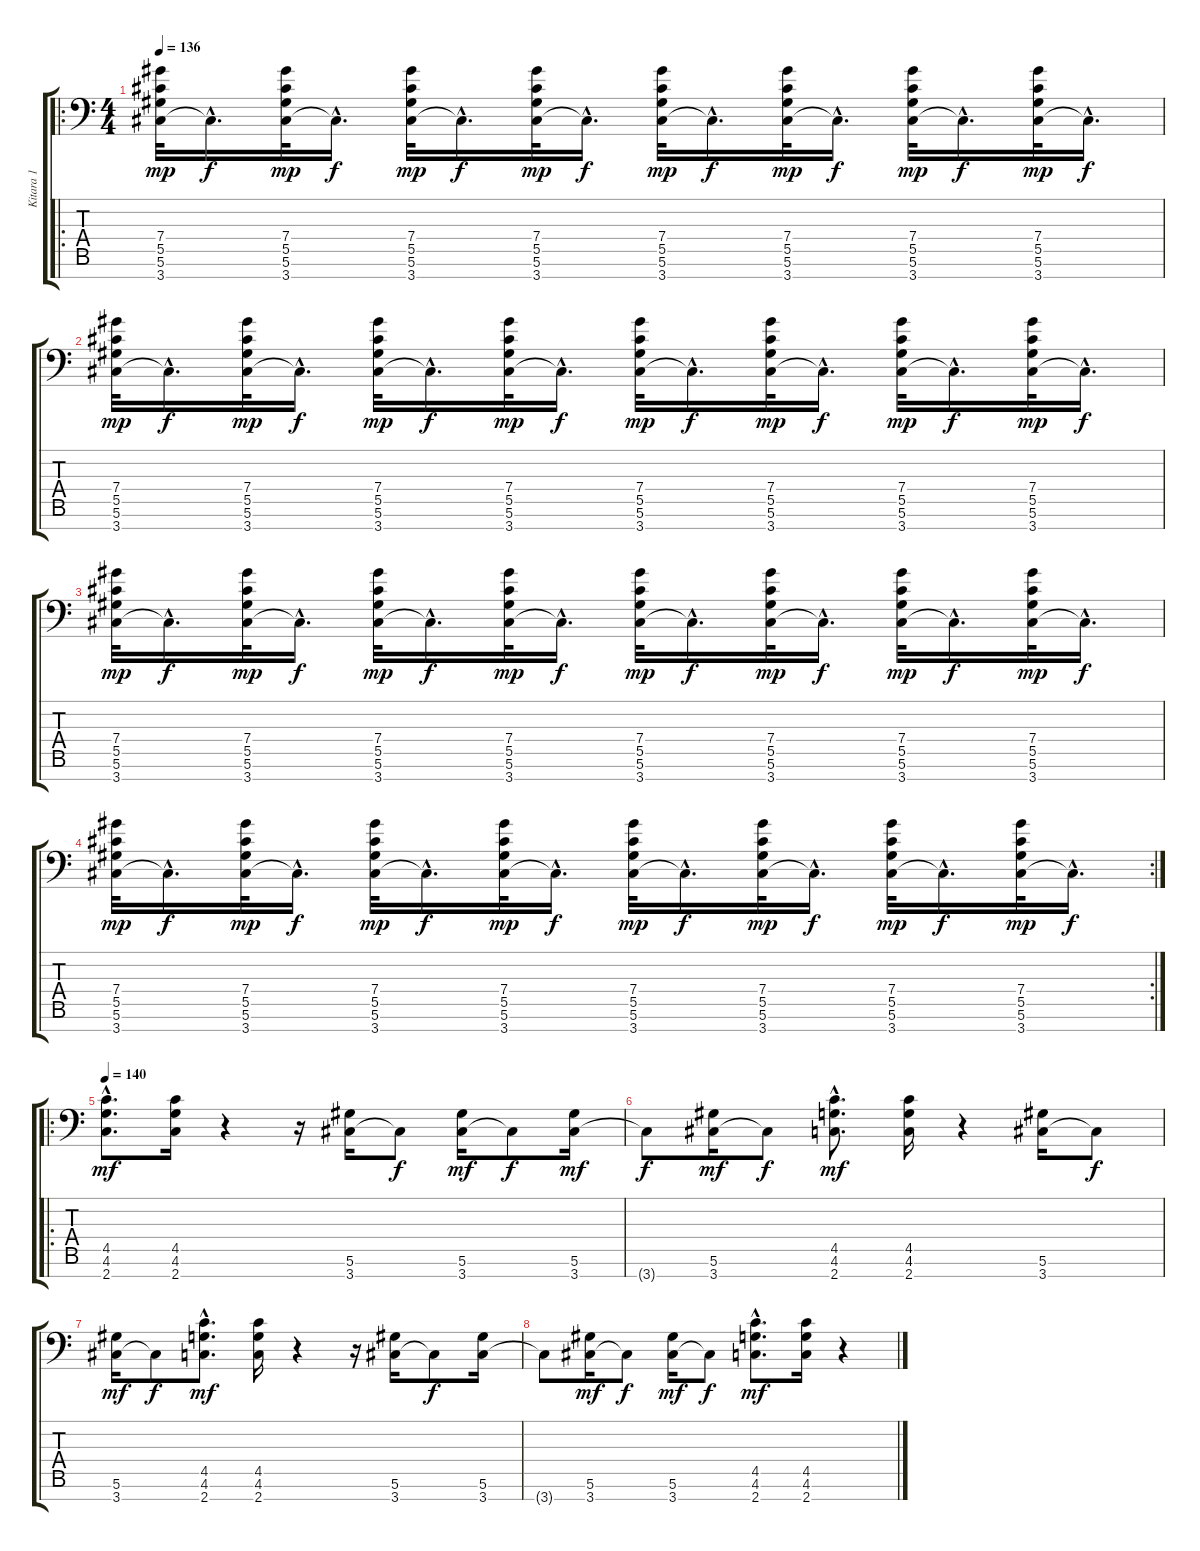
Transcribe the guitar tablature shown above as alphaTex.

\track ("Kitara 1" "Kitara 1") {instrument distortionguitar}
\staff {score tabs}
\tuning (Eb4 Bb3 Gb3 Db3 Ab2 Eb2 Bb1) {hide}
\ro
\ts (4 4)
\tempo 136
\clef f4
\ks c
(7.4 5.5 5.6 3.7).32{dy mp} 3.7{hac t}.16{d dy f} (7.4 5.5 5.6 3.7).32{dy mp} 3.7{hac t}.16{d dy f} (7.4 5.5 5.6 3.7).32{dy mp} 3.7{hac t}.16{d dy f} (7.4 5.5 5.6 3.7).32{dy mp} 3.7{hac t}.16{d dy f} (7.4 5.5 5.6 3.7).32{dy mp} 3.7{hac t}.16{d dy f} (7.4 5.5 5.6 3.7).32{dy mp} 3.7{hac t}.16{d dy f} (7.4 5.5 5.6 3.7).32{dy mp} 3.7{hac t}.16{d dy f} (7.4 5.5 5.6 3.7).32{dy mp} 3.7{hac t}.16{d dy f} |
(7.4 5.5 5.6 3.7).32{dy mp} 3.7{hac t}.16{d dy f} (7.4 5.5 5.6 3.7).32{dy mp} 3.7{hac t}.16{d dy f} (7.4 5.5 5.6 3.7).32{dy mp} 3.7{hac t}.16{d dy f} (7.4 5.5 5.6 3.7).32{dy mp} 3.7{hac t}.16{d dy f} (7.4 5.5 5.6 3.7).32{dy mp} 3.7{hac t}.16{d dy f} (7.4 5.5 5.6 3.7).32{dy mp} 3.7{hac t}.16{d dy f} (7.4 5.5 5.6 3.7).32{dy mp} 3.7{hac t}.16{d dy f} (7.4 5.5 5.6 3.7).32{dy mp} 3.7{hac t}.16{d dy f} |
(7.4 5.5 5.6 3.7).32{dy mp} 3.7{hac t}.16{d dy f} (7.4 5.5 5.6 3.7).32{dy mp} 3.7{hac t}.16{d dy f} (7.4 5.5 5.6 3.7).32{dy mp} 3.7{hac t}.16{d dy f} (7.4 5.5 5.6 3.7).32{dy mp} 3.7{hac t}.16{d dy f} (7.4 5.5 5.6 3.7).32{dy mp} 3.7{hac t}.16{d dy f} (7.4 5.5 5.6 3.7).32{dy mp} 3.7{hac t}.16{d dy f} (7.4 5.5 5.6 3.7).32{dy mp} 3.7{hac t}.16{d dy f} (7.4 5.5 5.6 3.7).32{dy mp} 3.7{hac t}.16{d dy f} |
\rc 2
(7.4 5.5 5.6 3.7).32{dy mp} 3.7{hac t}.16{d dy f} (7.4 5.5 5.6 3.7).32{dy mp} 3.7{hac t}.16{d dy f} (7.4 5.5 5.6 3.7).32{dy mp} 3.7{hac t}.16{d dy f} (7.4 5.5 5.6 3.7).32{dy mp} 3.7{hac t}.16{d dy f} (7.4 5.5 5.6 3.7).32{dy mp} 3.7{hac t}.16{d dy f} (7.4 5.5 5.6 3.7).32{dy mp} 3.7{hac t}.16{d dy f} (7.4 5.5 5.6 3.7).32{dy mp} 3.7{hac t}.16{d dy f} (7.4 5.5 5.6 3.7).32{dy mp} 3.7{hac t}.16{d dy f} |
\ro
\tempo 140
(4.5{hac} 4.6{hac} 2.7{hac}).8{d dy mf} (4.5 4.6 2.7).16 r.4 r.16 (5.6 3.7).16 3.7{t}.8{dy f} (5.6 3.7).16{dy mf} 3.7{t}.8{dy f} (5.6 3.7).16{dy mf} |
3.7{t}.8{dy f} (5.6 3.7).16{dy mf} 3.7{t}.8{dy f} (4.5{hac} 4.6{hac} 2.7{hac}).8{d dy mf} (4.5 4.6 2.7).16 r.4 (5.6 3.7).16 3.7{t}.8{dy f} |
(5.6 3.7).16{dy mf} 3.7{t}.8{dy f} (4.5{hac} 4.6{hac} 2.7{hac}).8{d dy mf} (4.5 4.6 2.7).16 r.4 r.16 (5.6 3.7).16 3.7{t}.8{dy f} (5.6 3.7).16 |
3.7{t}.8 (5.6 3.7).16{dy mf} 3.7{t}.8{dy f} (5.6 3.7).16{dy mf} 3.7{t}.8{dy f} (4.5{hac} 4.6{hac} 2.7{hac}).8{d dy mf} (4.5 4.6 2.7).16 r.4
